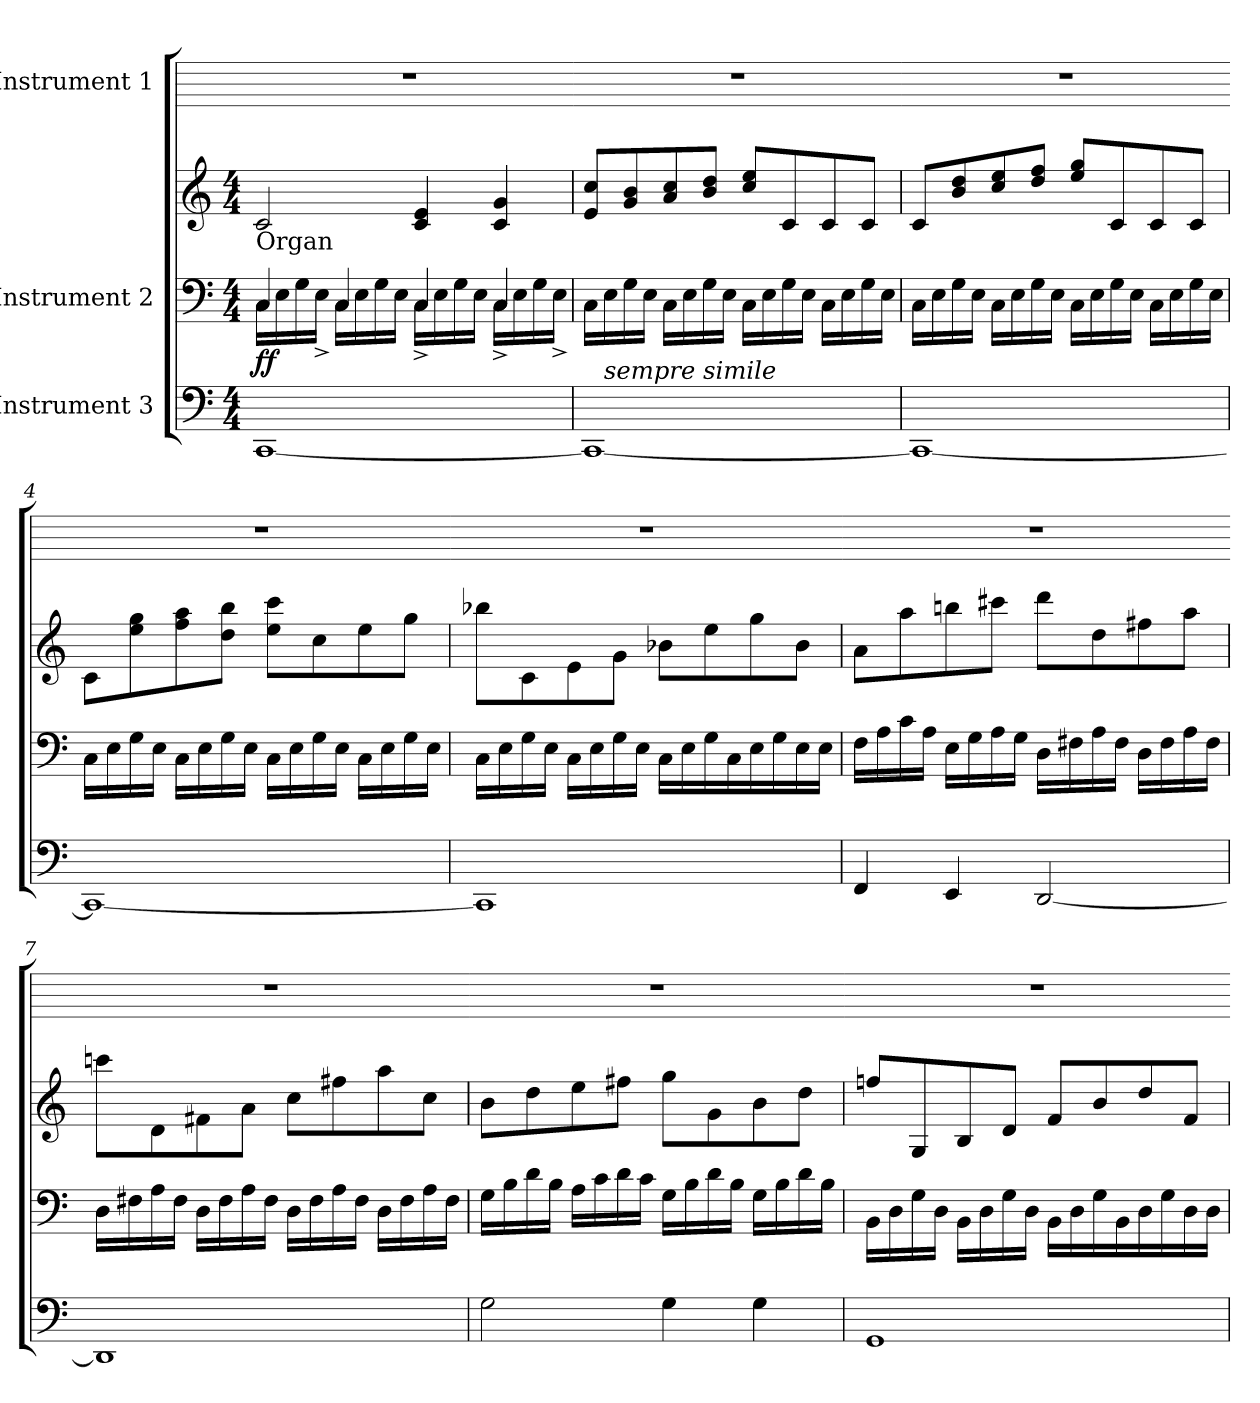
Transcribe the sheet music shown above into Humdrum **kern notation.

**kern	**kern	**kern	**dynam	**kern
*part3	*part2	*part2	*part2	*part1
*staff4	*staff3	*staff2	*staff2/3	*staff1
*I"Instrument 3	*I"Instrument 2	*	*	*I"Instrument 1
!!LO:PB:g=z
*stria5	*stria5	*stria5	*	*stria5
*clefF4	*clefF4	*clefG2	*	*
*M4/4	*M4/4	*M4/4	*	*
=1	=1	=1	=1	=1
*	*^	*^	*	*
*	*	*^	*	*	*	*
!	!	!	!	!	!	!LO:DY:b=2	!
!	!	!	!	!	!	!LO:DY:n=1:b	!
[<1CC	4C/	16C\L	2ryy	2ryy	2c/	f f	1r
.	.	16E\	.	.	.	.	.
.	.	16G\	.	.	.	.	.
.	.	16E^<\J	.	.	.	.	.
.	4C/	16C\L	.	.	.	.	.
.	.	16E\	.	.	.	.	.
.	.	16G\	.	.	.	.	.
.	.	16E\J	.	.	.	.	.
.	2ryy	16C^<\L	4C/	4c/ 4e/	2ryy	.	.
.	.	16E\	.	.	.	.	.
.	.	16G\	.	.	.	.	.
.	.	16E\J	.	.	.	.	.
.	.	16C^<\L	4C/	4g/ 4c/	.	.	.
.	.	16E\	.	.	.	.	.
.	.	16G\	.	.	.	.	.
.	.	16E^<\J	.	.	.	.	.
*	*	*v	*v	*	*	*	*
*	*	*	*v	*v	*	*
!	!	!	!LO:TX:b:t=Organ	!	!
*	*v	*v	*	*	*
=2	=2!	=2!	=2	=2
*^	*	*	*	*
1CC_<	16ryy	16C\L	8e/ 8cc/L	.	1r
!	!LO:TX:a:i:t=sempre simile	!	!	!	!
.	2...ryy	16E\	.	.	.
.	.	16G\	8g/ 8b/	.	.
.	.	16E\J	.	.	.
.	.	16C\L	8cc/ 8a/	.	.
.	.	16E\	.	.	.
.	.	16G\	8b/ 8dd/J	.	.
.	.	16E\J	.	.	.
.	.	16C\L	8cc/ 8ee/L	.	.
.	.	16E\	.	.	.
.	.	16G\	8c/	.	.
.	.	16E\J	.	.	.
.	.	16C\L	8c/	.	.
.	.	16E\	.	.	.
.	.	16G\	8c/J	.	.
.	.	16E\J	.	.	.
*v	*v	*	*	*	*
=3	=3!	=3!	=3	=3
1CC_<	16C\L	8c/L	.	1r
.	16E\	.	.	.
.	16G\	8b/ 8dd/	.	.
.	16E\J	.	.	.
.	16C\L	8ee/ 8cc/	.	.
.	16E\	.	.	.
.	16G\	8ff/ 8dd/J	.	.
.	16E\J	.	.	.
.	16C\L	8gg/ 8ee/L	.	.
.	16E\	.	.	.
.	16G\	8c/	.	.
.	16E\J	.	.	.
.	16C\L	8c/	.	.
.	16E\	.	.	.
.	16G\	8c/J	.	.
.	16E\J	.	.	.
=4	=4!	=4!	=4	=4
1CC_>	16C\L	8c\L	.	1r
.	16E\	.	.	.
.	16G\	8ee\ 8gg\	.	.
.	16E\J	.	.	.
.	16C\L	8aa\ 8ff\	.	.
.	16E\	.	.	.
.	16G\	8bb\ 8dd\J	.	.
.	16E\J	.	.	.
.	16C\L	8ccc\ 8ee\L	.	.
.	16E\	.	.	.
.	16G\	8cc\	.	.
.	16E\J	.	.	.
.	16C\L	8ee\	.	.
.	16E\	.	.	.
.	16G\	8gg\J	.	.
.	16E\J	.	.	.
!!LO:LB:g=z
=5	=5!	=5!	=5	=5
1CC]	16C\L	8bb-X\L	.	1r
.	16E\	.	.	.
.	16G\	8c\	.	.
.	16E\J	.	.	.
.	16C\L	8e\	.	.
.	16E\	.	.	.
.	16G\	8g\J	.	.
.	16E\J	.	.	.
.	16C\L	8b-X\L	.	.
.	16E\	.	.	.
.	16G\	8ee\	.	.
.	16C\L	.	.	.
.	16E\J	8gg\	.	.
.	16G\	.	.	.
.	16E\	8b-\J	.	.
.	16E\J	.	.	.
=6	=6!	=6!	=6	=6
*	*^	*^	*	*
4FF/	16F\L	2ryy	2ryy	8a\L	.	1r
.	16A\	.	.	.	.	.
.	16c\	.	.	8aa\	.	.
.	16A\J	.	.	.	.	.
4EE/	16E\L	.	.	8bbn\	.	.
.	16G\	.	.	.	.	.
.	16A\	.	.	8ccc#X\J	.	.
.	16G\J	.	.	.	.	.
[<2DD/	2ryy	16D\L	8ddd\L	2ryy	.	.
.	.	16F#X\	.	.	.	.
.	.	16A\	8dd\	.	.	.
.	.	16F#\J	.	.	.	.
.	.	16D\L	8ff#X\	.	.	.
.	.	16F#\	.	.	.	.
.	.	16A\	8aa\J	.	.	.
.	.	16F#\J	.	.	.	.
=7	=7!	=7!	=7!	=7!	=7	=7
1DD]	16D\L	2ryy	2ryy	8cccn\L	.	1r
.	16F#X\	.	.	.	.	.
.	16A\	.	.	8d\	.	.
.	16F#\J	.	.	.	.	.
.	16D\L	.	.	8f#X\	.	.
.	16F#\	.	.	.	.	.
.	16A\	.	.	8a\J	.	.
.	16F#\J	.	.	.	.	.
.	2ryy	16D\L	8cc\L	2ryy	.	.
.	.	16F#\	.	.	.	.
.	.	16A\	8ff#X\	.	.	.
.	.	16F#\J	.	.	.	.
.	.	16D\L	8aa\	.	.	.
.	.	16F#\	.	.	.	.
.	.	16A\	8cc\J	.	.	.
.	.	16F#\J	.	.	.	.
=8	=8!	=8!	=8!	=8!	=8	=8
2G\	16G\L	2ryy	2ryy	8b\L	.	1r
.	16B\	.	.	.	.	.
.	16d\	.	.	8dd\	.	.
.	16B\J	.	.	.	.	.
.	16A\L	.	.	8ee\	.	.
.	16c\	.	.	.	.	.
.	16d\	.	.	8ff#X\J	.	.
.	16c\J	.	.	.	.	.
4G\	2ryy	16G\L	8gg\L	2ryy	.	.
.	.	16B\	.	.	.	.
.	.	16d\	8g\	.	.	.
.	.	16B\J	.	.	.	.
4G\	.	16G\L	8b\	.	.	.
.	.	16B\	.	.	.	.
.	.	16d\	8dd\J	.	.	.
.	.	16B\J	.	.	.	.
*	*v	*v	*	*	*	*
*	*	*v	*v	*	*
!!LO:LB:g=z
=9	=9!	=9!	=9	=9
1GG	16BB\L	8ffn/L	.	1r
.	16D\	.	.	.
.	16G\	8G/	.	.
.	16D\J	.	.	.
.	16BB\L	8B/	.	.
.	16D\	.	.	.
.	16G\	8d/J	.	.
.	16D\J	.	.	.
.	16BB\L	8f/L	.	.
.	16D\	.	.	.
.	16G\	8b/	.	.
.	16BB\L	.	.	.
.	16D\J	8dd/	.	.
.	16G\	.	.	.
.	16D\	8f/J	.	.
.	16D\J	.	.	.
=	=!	=!	=	=
*-	*-	*-	*-	*-
